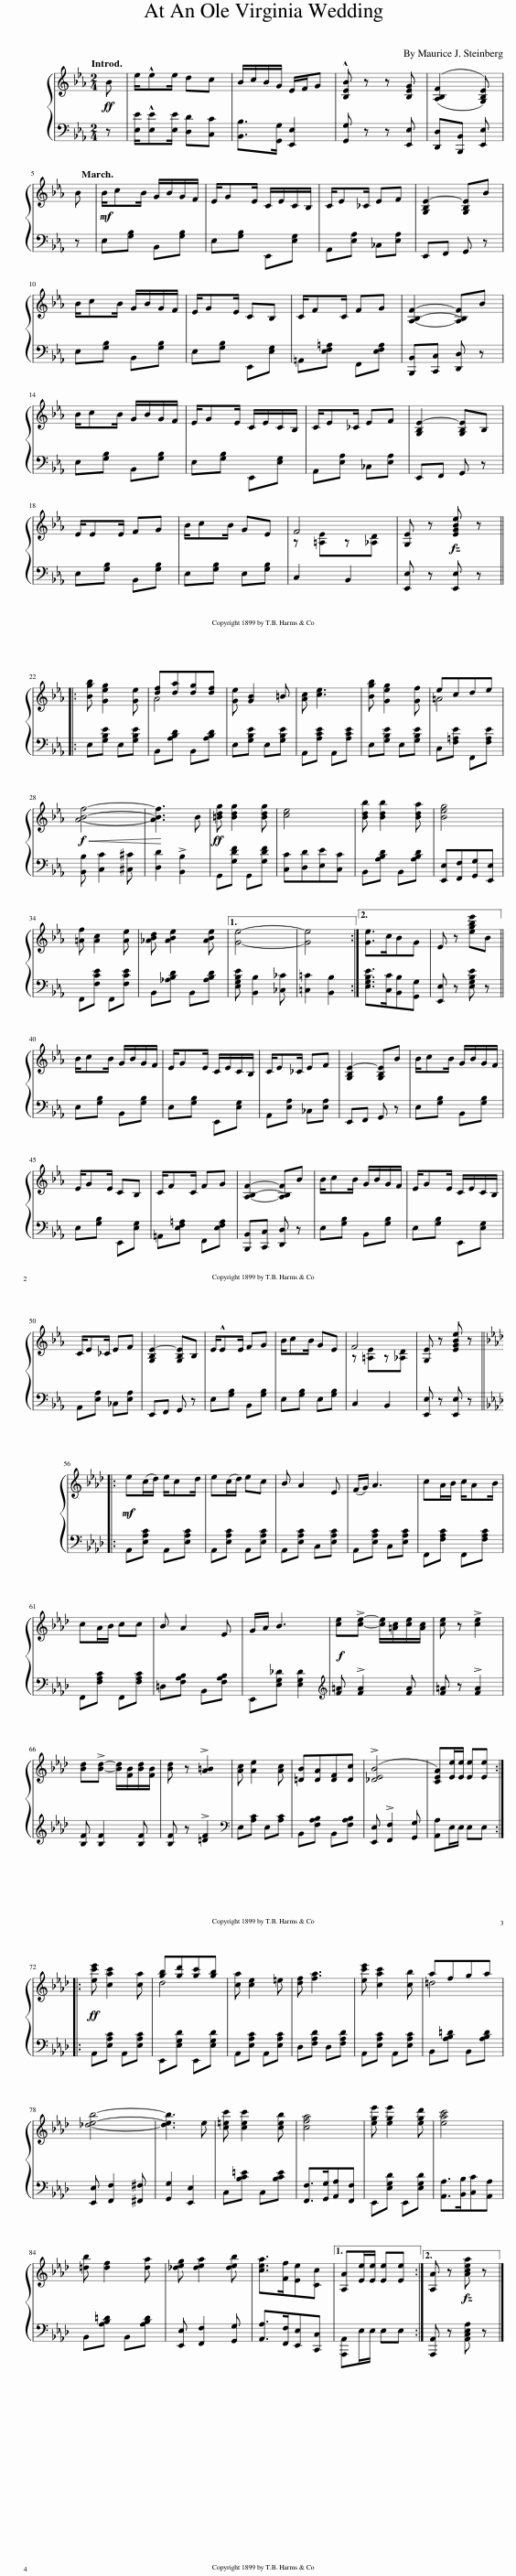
X:1
%%score { ( 1 3 ) | 2 }
L:1/8
Q:1/4=100
M:2/4
I:linebreak $
K:Eb
V:1 treble
V:3 treble
V:2 bass
V:1
!ff! B | e/!^!ee/ dc | B/c/B/G/ E/F/G | !^![B,EB] z z [B,EG] | (([A,B,F]2 [G,B,E])) |$ %5
 B |!mf! B/cB/ G/B/G/F/ | E/GE/ C/E/C/B,/ | C/E_C/ EF | [G,B,E-]2 [G,B,E]B |$ %10
 B/cB/ G/B/G/F/ | E/GE/ CB, | C/FC/ FG | [A,B,F]2- [A,B,F]B |$ B/cB/ G/B/G/F/ | %15
 E/GE/ C/E/C/B,/ | C/E_C/ EF | [G,B,E-]2 [G,B,E]B, |$ E/EE/ FG | B/cB/ GE | %20
 F4 | [G,E] z [EGBe] z |:$ [Bgb] [Geg]2 [Ge] | [df][da][dg][df] | [Ge] [GB]2 =B | %25
 [Ac] [ce]3 | [Bgb] [Geg]2 [Gf] | ecde |$!f!!<(! [ABf]4- | [ABf]3!<)! B | %30
!ff! [=Bdg] [Bdg]2 [Bdg] | [ce]4 | [Bdb] [Bdb]2 [Bda] | [Beg]4 |$ [=Af] [Ac]2 [Ae] | %35
 [_ABd] [ABe]2 [ABe] |1 [Ge]4- | [Ge]4 :|2 [Ge]>cBG | E z [egbe']B ||$ %40
 B/cB/ G/B/G/F/ | E/GE/ C/E/C/B,/ | C/E_C/ EF | [G,B,E-]2 [G,B,E]B | B/cB/ G/B/G/F/ |$ %45
 E/GE/ CB, | C/FC/ FG | [A,B,F]2- [A,B,F]B | B/cB/ G/B/G/F/ | E/GE/ C/E/C/B,/ |$ %50
 C/E_C/ EF | [G,B,E-]2 [G,B,E]B, | E/!^!EE/ FG | B/cB/ GE | F4 | %55
 [G,E] z [EGBe] z |:$[K:Ab]!mf! e(c/d/) e/cd/ | e(c/d/) ec | B A2 E | (F/G/) A3 | %60
 cA/B/ c/AB/ |$ cA/B/ cc | B A2 E | G/A/ B3 |!f! [ce]!>![ce]- [ce]/[=Ac]/[ce]/[Ac]/ | %65
 [ce] z !>![ce]2 |$ [Bd]!>![Bd]- [Bd]/[FB]/[Bd]/[FB]/ | [Bd] z !>![A=B]2 | [Ac] [Ae]2 [Ac] | [=DB][DA][DF][Dc] | %70
 (!>![_DEB]4 | [CEA])[Ee]/[Ee]/ [Ee][Ee] ::$!ff! [ec'e'] [cac']2 [ca] | [gb][gd'][gc'][gb] | [ca] [ce]2 =e | %75
 [df] [fa]3 | [ec'e'] [cac']2 [cb] | afga |$ [_deb]4- | [deb]3 e | %80
 [c=ec'] [cec']2 [ceb] | [cfa]4 | [ege'] [ege']2 [egd'] | [eac']4 |$ [=db] [df]2 [da] | %85
 [_deg] [dea]2 [deb] | [cea]>[Ff][Ee][Cc] |1 [A,A][Ee]/[Ee]/ [Ee][Ee] :|2 [A,A] z [Acea] z |] %89
V:2
 z | [E,E]/!^![E,E][E,E]/ [D,D][C,C] | [B,,B,]>[G,,G,] [E,,E,]2 | [G,,G,] z z [E,,E,] | [D,,D,][B,,,B,,] [E,,E,] |$ %5
 z | E,[G,B,] B,,[G,B,] | E,[G,B,] E,,[E,G,] | A,,[E,A,] _C,[E,A,] | E,,F,, G,, z |$ %10
 E,[G,B,] B,,[G,B,] | E,[G,B,] E,,[E,G,] | =A,,[E,F,=A,] F,,[E,F,A,] | [B,,,B,,][C,,C,] [D,,D,] z |$ E,[G,B,] B,,[G,B,] | %15
 E,[G,B,] E,,[E,G,] | A,,[E,A,] _C,[E,A,] | E,,F,, G,, z |$ E,[G,B,] B,,[G,B,] | E,[G,B,] E,[G,B,] | %20
 C,2 B,,2 | [E,,E,] z [E,,E,] z |:$ E,[G,B,E] E,[G,B,E] | B,,[A,B,D] B,,[A,B,D] | E,[G,B,E] E,[G,B,E] | %25
 A,,[A,CE] A,,[A,CE] | E,[G,B,E] E,[G,B,E] | C,[F,=A,E] F,,[F,A,E] |$ [B,,B,] [C,C]2 [^C,^C] | [D,D]2 !>![B,,B,]2 | %30
 G,,[G,DF] G,,[G,DF] | [C,C][D,D][E,E][C,C] | B,,[A,B,D] B,,[A,B,D] | [E,,E,][F,,F,][G,,G,][E,,E,] |$ F,,[F,CE] F,,[F,CE] | %35
 B,,[_A,B,D] B,,[A,B,D] |1 [E,G,B,E] [B,,B,]2 [_C,_C] | [=C,=C]2 [B,,B,]2 :|2 [E,G,B,E]>[C,C][B,,B,][G,,G,] | [E,,E,] z [E,G,B,E] z ||$ %40
 E,[G,B,] B,,[G,B,] | E,[G,B,] E,,[E,G,] | A,,[E,A,] _C,[E,A,] | E,,F,, G,, z | E,[G,B,] B,,[G,B,] |$ %45
 E,[G,B,] E,,[E,G,] | =A,,[E,F,=A,] F,,[E,F,A,] | [B,,,B,,][C,,C,] [D,,D,] z | E,[G,B,] B,,[G,B,] | E,[G,B,] E,,[E,G,] |$ %50
 A,,[E,A,] _C,[E,A,] | E,,F,, G,, z | E,[G,B,] B,,[G,B,] | E,[G,B,] E,[G,B,] | C,2 B,,2 | %55
 [E,,E,] z [E,,E,] z |:$[K:Ab] A,,[E,A,C] A,,[E,A,C] | A,,[E,A,C] A,,[E,A,C] | A,,[E,A,C] C,[E,A,C] | A,,[E,A,C] C,[E,A,C] | %60
 F,,[F,A,C] F,,[F,A,C] |$ F,,[F,A,C] F,,[F,A,C] | =D,[F,A,B,] B,,[F,A,B,] | E,,[E,G,_D] [E,G,D]2 |[K:treble] [F=A] !>![FA]2 [FA] | %65
 [F=A] z !>![FA]2 |$ [B,F] [B,F]2 [B,F] | [B,F] z !>![=DF]2 |[K:bass] E,[A,C] E,[A,C] | B,,[F,A,B,] B,,[F,A,B,] | %70
 [E,,E,] !>![F,,F,]2 [G,,G,] | [A,,A,]E,/E,/ E,E, ::$ A,,[E,A,C] A,,[E,A,C] | E,,[E,G,D] E,,[E,G,D] | A,,[E,A,C] A,,[E,A,C] | %75
 D,[F,A,D] D,[F,A,D] | A,,[E,A,C] A,,[E,A,C] | B,,[A,B,=D] B,,[A,B,D] |$ [E,,E,] [F,,F,]2 [^F,,^F,] | [G,,G,]2 [E,,E,]2 | %80
 C,[B,C=E] C,[B,CE] | [F,,F,]>[G,,G,][A,,A,][F,,F,] | E,,[E,G,D] E,,[E,G,D] | [A,,A,]>[B,,B,][C,C][A,,A,] |$ B,,[A,B,=D] B,,[A,B,D] | %85
 [E,,E,] [F,,F,]2 [G,,G,] | [A,,A,]>[F,,F,][E,,E,][C,,C,] |1 [A,,,A,,]E,/E,/ E,E, :|2 [A,,,A,,] z [A,,C,E,A,] z |] %89
V:3
 x | x4 | x4 | x4 | x3 |$ %5
 x | x4 | x4 | x4 | x4 |$ %10
 x4 | x4 | x4 | x4 |$ x4 | %15
 x4 | x4 | x4 |$ x4 | x4 | %20
 z [=A,E]z[_A,D] | x4 |:$ x4 | A4 | x4 | %25
 x4 | x4 | =A4 |$ x4 | x4 | %30
 x4 | x4 | x4 | x4 |$ x4 | %35
 x4 |1 x4 | x4 :|2 x4 | x4 ||$ %40
 x4 | x4 | x4 | x4 | x4 |$ %45
 x4 | x4 | x4 | x4 | x4 |$ %50
 x4 | x4 | x4 | x4 | z [=A,E]z[_A,D] | %55
 x4 |:$[K:Ab] x4 | x4 | x4 | x4 | %60
 x4 |$ x4 | x4 | x4 | x4 | %65
 x4 |$ x4 | x4 | x4 | x4 | %70
 x4 | x4 ::$ x4 | d4 | x4 | %75
 x4 | x4 | =d4 |$ x4 | x4 | %80
 x4 | x4 | x4 | x4 |$ x4 | %85
 x4 | x4 |1 x4 :|2 x4 |] %89
